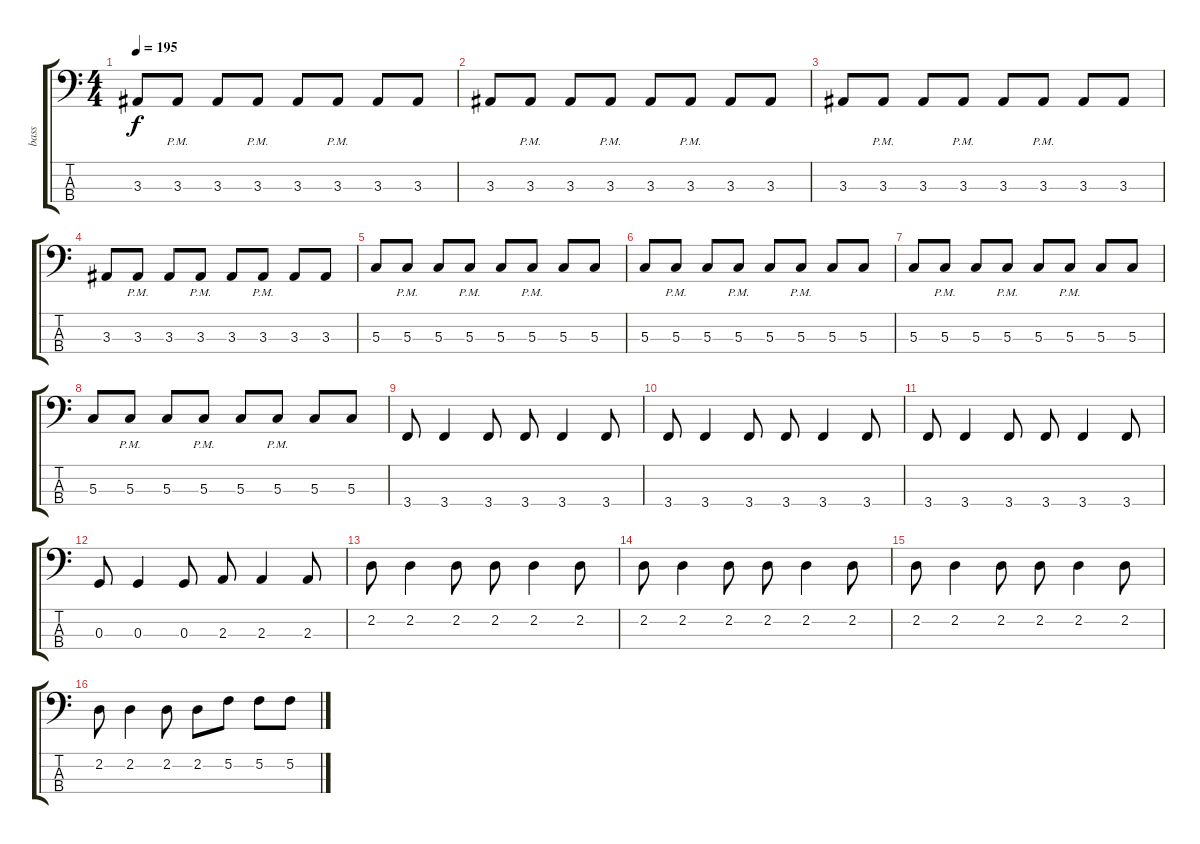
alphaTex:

\track ("bass" "bass") {instrument electricbassfinger}
\staff {score tabs}
\tuning (F2 C2 G1 D1) {hide}
\ts (4 4)
\tempo 195
\clef f4
\ks c
3.3.8{dy f} 3.3{pm}.8 3.3.8 3.3{pm}.8 3.3.8 3.3{pm}.8 3.3.8 3.3.8 |
3.3.8 3.3{pm}.8 3.3.8 3.3{pm}.8 3.3.8 3.3{pm}.8 3.3.8 3.3.8 |
3.3.8 3.3{pm}.8 3.3.8 3.3{pm}.8 3.3.8 3.3{pm}.8 3.3.8 3.3.8 |
3.3.8 3.3{pm}.8 3.3.8 3.3{pm}.8 3.3.8 3.3{pm}.8 3.3.8 3.3.8 |
5.3.8 5.3{pm}.8 5.3.8 5.3{pm}.8 5.3.8 5.3{pm}.8 5.3.8 5.3.8 |
5.3.8 5.3{pm}.8 5.3.8 5.3{pm}.8 5.3.8 5.3{pm}.8 5.3.8 5.3.8 |
5.3.8 5.3{pm}.8 5.3.8 5.3{pm}.8 5.3.8 5.3{pm}.8 5.3.8 5.3.8 |
5.3.8 5.3{pm}.8 5.3.8 5.3{pm}.8 5.3.8 5.3{pm}.8 5.3.8 5.3.8 |
3.4.8 3.4.4 3.4.8 3.4.8 3.4.4 3.4.8 |
3.4.8 3.4.4 3.4.8 3.4.8 3.4.4 3.4.8 |
3.4.8 3.4.4 3.4.8 3.4.8 3.4.4 3.4.8 |
0.3.8 0.3.4 0.3.8 2.3.8 2.3.4 2.3.8 |
2.2.8 2.2.4 2.2.8 2.2.8 2.2.4 2.2.8 |
2.2.8 2.2.4 2.2.8 2.2.8 2.2.4 2.2.8 |
2.2.8 2.2.4 2.2.8 2.2.8 2.2.4 2.2.8 |
2.2.8 2.2.4 2.2.8 2.2.8 5.2.8 5.2.8 5.2.8
